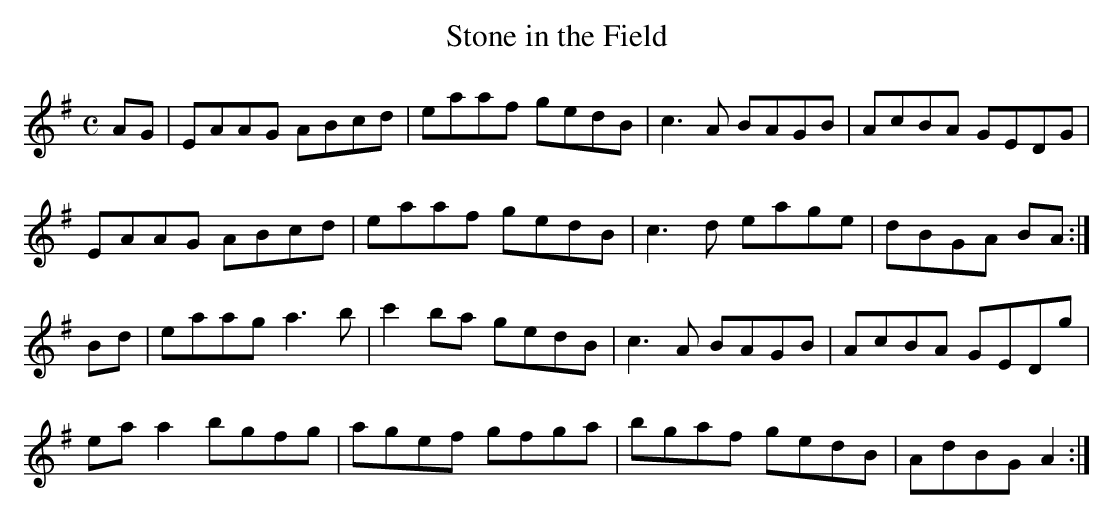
X:1
T:Stone in the Field
M:C
L:1/8
K:A Dorian
AG|EAAG ABcd|eaaf gedB|c3A BAGB|AcBA GEDG|!
EAAG ABcd|eaaf gedB|c3d eage|dBGA BA:|!
Bd|eaag a3b|c'2ba gedB|c3A BAGB|AcBA GEDg|!
eaa2 bgfg|agef gfga|bgaf gedB|AdBG A2:|!
